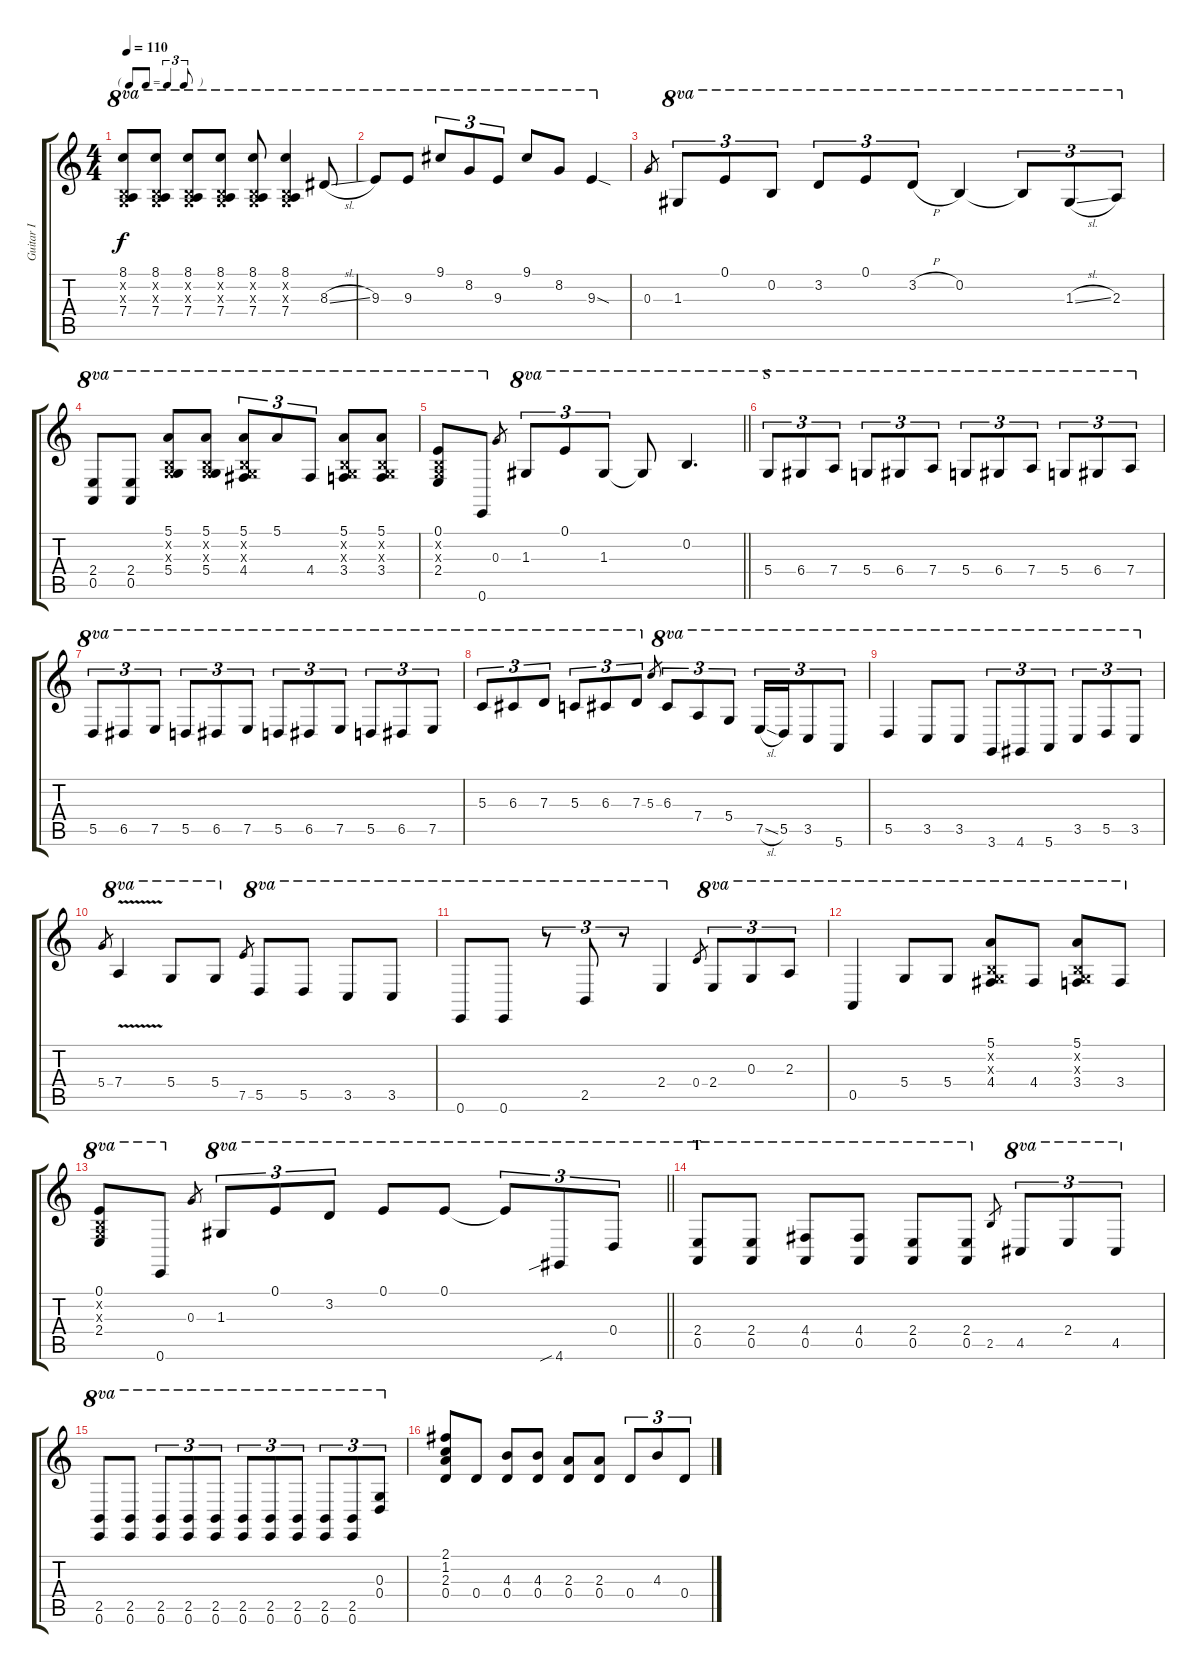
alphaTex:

\track ("Guitar I" "Guitar I") {instrument distortionguitar}
\staff {score tabs}
\tuning (E4 B3 G3 D3 A2 E2) {hide}
\ts (4 4)
\tf triplet8th
\tempo 110
\clef g2
\ks c
(8.1 0.2{x} 0.3{x} 7.4).8{ot 8va dy f} (8.1 0.2{x} 0.3{x} 7.4).8{ot 8va} (8.1 0.2{x} 0.3{x} 7.4).8{ot 8va} (8.1 0.2{x} 0.3{x} 7.4).8{ot 8va} (8.1 0.2{x} 0.3{x} 7.4).8{ot 8va} (8.1 0.2{x} 0.3{x} 7.4).4{ot 8va} 8.3{sl}.8{ot 8va} |
9.3.8{ot 8va} 9.3.8{ot 8va} 9.1.8{tu (3 2) ot 8va} 8.2.8{tu (3 2) ot 8va} 9.3.8{tu (3 2) ot 8va} 9.1.8{ot 8va} 8.2.8{ot 8va} 9.3{sod}.4{ot 8va} |
0.3.8{gr} 1.3.8{tu (3 2) ot 8va} 0.1.8{tu (3 2) ot 8va} 0.2.8{tu (3 2) ot 8va} 3.2.8{tu (3 2) ot 8va} 0.1.8{tu (3 2) ot 8va} 3.2{h}.8{tu (3 2) ot 8va} 0.2.4{ot 8va} 0.2{t}.8{tu (3 2) ot 8va} 1.3{sl}.8{tu (3 2) ot 8va} 2.3.8{tu (3 2) ot 8va} |
(2.4 0.5).8{ot 8va} (2.4 0.5).8{ot 8va} (5.1 0.2{x} 0.3{x} 5.4).8{ot 8va} (5.1 0.2{x} 0.3{x} 5.4).8{ot 8va} (5.1 0.2{x} 0.3{x} 4.4).8{tu (3 2) ot 8va} 5.1.8{tu (3 2) ot 8va} 4.4.8{tu (3 2) ot 8va} (5.1 0.2{x} 0.3{x} 3.4).8{ot 8va} (5.1 0.2{x} 0.3{x} 3.4).8{ot 8va} |
\barLineRight lightlight
(0.1 0.2{x} 0.3{x} 2.4).8{ot 8va} 0.6.8{ot 8va} 0.3.8{gr} 1.3.8{tu (3 2) ot 8va} 0.1.8{tu (3 2) ot 8va} 1.3.8{tu (3 2) ot 8va} 1.3{t}.8{ot 8va} 0.2.4{d ot 8va} |
\section ("" "S")
5.4.8{tu (3 2) ot 8va} 6.4.8{tu (3 2) ot 8va} 7.4.8{tu (3 2) ot 8va} 5.4.8{tu (3 2) ot 8va} 6.4.8{tu (3 2) ot 8va} 7.4.8{tu (3 2) ot 8va} 5.4.8{tu (3 2) ot 8va} 6.4.8{tu (3 2) ot 8va} 7.4.8{tu (3 2) ot 8va} 5.4.8{tu (3 2) ot 8va} 6.4.8{tu (3 2) ot 8va} 7.4.8{tu (3 2) ot 8va} |
5.5.8{tu (3 2) ot 8va} 6.5.8{tu (3 2) ot 8va} 7.5.8{tu (3 2) ot 8va} 5.5.8{tu (3 2) ot 8va} 6.5.8{tu (3 2) ot 8va} 7.5.8{tu (3 2) ot 8va} 5.5.8{tu (3 2) ot 8va} 6.5.8{tu (3 2) ot 8va} 7.5.8{tu (3 2) ot 8va} 5.5.8{tu (3 2) ot 8va} 6.5.8{tu (3 2) ot 8va} 7.5.8{tu (3 2) ot 8va} |
5.3.8{tu (3 2) ot 8va} 6.3.8{tu (3 2) ot 8va} 7.3.8{tu (3 2) ot 8va} 5.3.8{tu (3 2) ot 8va} 6.3.8{tu (3 2) ot 8va} 7.3.8{tu (3 2) ot 8va} 5.3.8{gr} 6.3.8{tu (3 2) ot 8va} 7.4.8{tu (3 2) ot 8va} 5.4.8{tu (3 2) ot 8va} 7.5{sl}.16{tu (3 2) ot 8va} 5.5.16{tu (3 2) ot 8va} 3.5.8{tu (3 2) ot 8va} 5.6.8{tu (3 2) ot 8va} |
5.5.4{ot 8va} 3.5.8{ot 8va} 3.5.8{ot 8va} 3.6.8{tu (3 2) ot 8va} 4.6.8{tu (3 2) ot 8va} 5.6.8{tu (3 2) ot 8va} 3.5.8{tu (3 2) ot 8va} 5.5.8{tu (3 2) ot 8va} 3.5.8{tu (3 2) ot 8va} |
5.4.8{gr} 7.4{v}.4{ot 8va} 5.4.8{ot 8va} 5.4.8{ot 8va} 7.5.8{gr} 5.5.8{ot 8va} 5.5.8{ot 8va} 3.5.8{ot 8va} 3.5.8{ot 8va} |
0.6.8{ot 8va} 0.6.8{ot 8va} r.8{tu (3 2) ot 8va} 2.5.8{tu (3 2) ot 8va} r.8{tu (3 2) ot 8va} 2.4.4{ot 8va} 0.4.8{gr} 2.4.8{tu (3 2) ot 8va} 0.3.8{tu (3 2) ot 8va} 2.3.8{tu (3 2) ot 8va} |
0.5.4{ot 8va} 5.4.8{ot 8va} 5.4.8{ot 8va} (5.1 0.2{x} 0.3{x} 4.4).8{ot 8va} 4.4.8{ot 8va} (5.1 0.2{x} 0.3{x} 3.4).8{ot 8va} 3.4.8{ot 8va} |
\barLineRight lightlight
(0.1 0.2{x} 0.3{x} 2.4).8{ot 8va} 0.6.8{ot 8va} 0.3.8{gr} 1.3.8{tu (3 2) ot 8va} 0.1.8{tu (3 2) ot 8va} 3.2.8{tu (3 2) ot 8va} 0.1.8{ot 8va} 0.1.8{ot 8va} 0.1{t}.8{tu (3 2) ot 8va} 4.6{sib}.8{tu (3 2) ot 8va} 0.4.8{tu (3 2) ot 8va} |
\section ("" "T")
(2.4 0.5).8{ot 8va} (2.4 0.5).8{ot 8va} (4.4 0.5).8{ot 8va} (4.4 0.5).8{ot 8va} (2.4 0.5).8{ot 8va} (2.4 0.5).8{ot 8va} 2.5.8{gr} 4.5.8{tu (3 2) ot 8va} 2.4.8{tu (3 2) ot 8va} 4.5.8{tu (3 2) ot 8va} |
(2.5 0.6).8{ot 8va} (2.5 0.6).8{ot 8va} (2.5 0.6).8{tu (3 2) ot 8va} (2.5 0.6).8{tu (3 2) ot 8va} (2.5 0.6).8{tu (3 2) ot 8va} (2.5 0.6).8{tu (3 2) ot 8va} (2.5 0.6).8{tu (3 2) ot 8va} (2.5 0.6).8{tu (3 2) ot 8va} (2.5 0.6).8{tu (3 2) ot 8va} (2.5 0.6).8{tu (3 2) ot 8va} (0.3 0.4).8{tu (3 2) ot 8va} |
(2.1 1.2 2.3 0.4).8 0.4.8 (4.3 0.4).8 (4.3 0.4).8 (2.3 0.4).8 (2.3 0.4).8 0.4.8{tu (3 2)} 4.3.8{tu (3 2)} 0.4.8{tu (3 2)}
